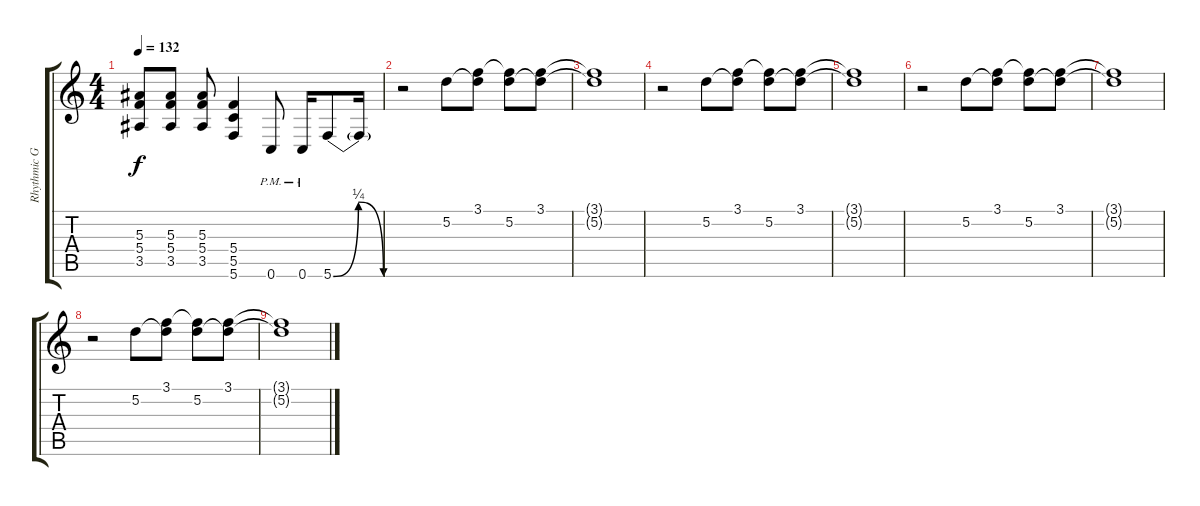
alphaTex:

\track ("Rhythmic Guitar" "Rhythmic G") {instrument distortionguitar}
\staff {score tabs}
\tuning (D4 A3 F3 C3 G2 C2) {hide}
\ts (4 4)
\tempo 132
\clef g2
\ks c
(5.3{t} 5.4{t} 3.5{t}).8{dy f} (5.3 5.4 3.5).8 (5.3 5.4 3.5).8 (5.4 5.5 5.6).4 0.6{pm}.8 0.6{pm}.16 5.6{be (bendrelease 0 0 15 1 45 1 60 0)}.8 5.6{t}.16 |
r.2{volume 4 instrument electricguitarclean} 5.2.8 (3.1 5.2{t}).8 (3.1{t} 5.2).8 (3.1 5.2{t}).8 |
(3.1{t} 5.2{t}).1 |
r.2 5.2.8 (3.1 5.2{t}).8 (3.1{t} 5.2).8 (3.1 5.2{t}).8 |
(3.1{t} 5.2{t}).1 |
r.2{volume 0} 5.2.8 (3.1 5.2{t}).8 (3.1{t} 5.2).8 (3.1 5.2{t}).8 |
(3.1{t} 5.2{t}).1 |
r.2 5.2.8 (3.1 5.2{t}).8 (3.1{t} 5.2).8 (3.1 5.2{t}).8 |
(3.1{t} 5.2{t}).1
